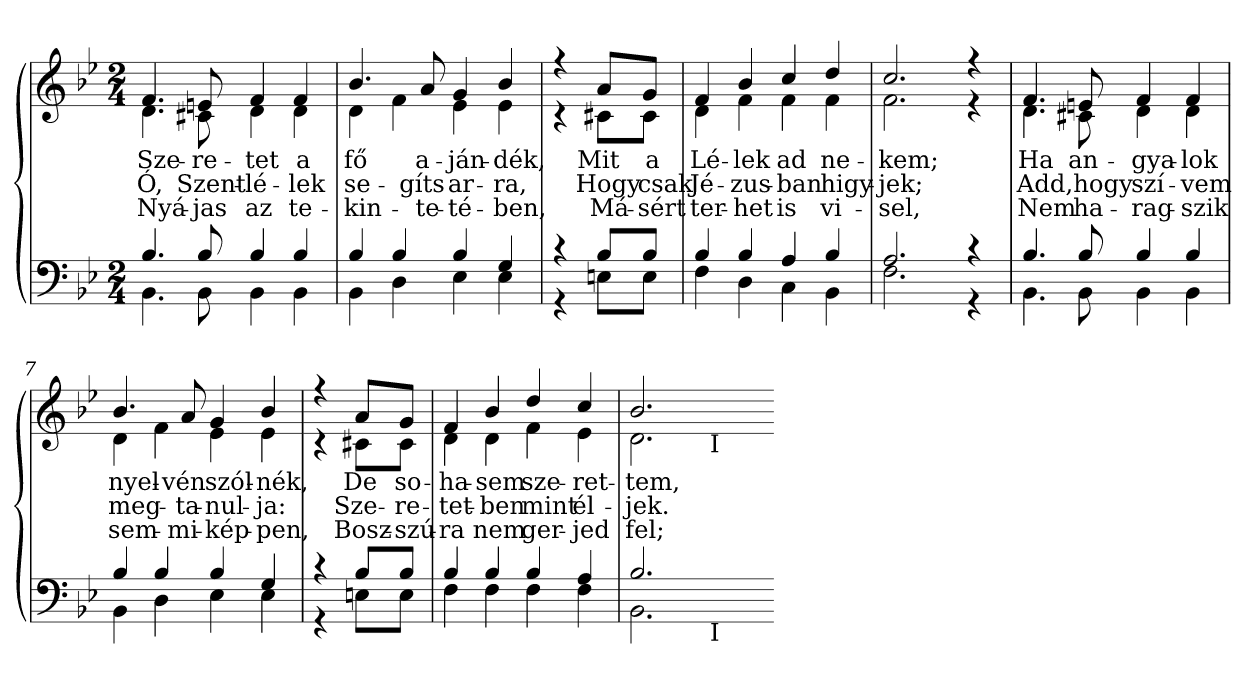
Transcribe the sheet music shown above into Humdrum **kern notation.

**kern	**kern	**text	**text	**text
*part2	*part1	*part1	*part1	*part1
*staff2	*staff1	*staff1	*staff1	*staff1
*clefF4	*clefG2	*	*	*
*k[b-e-]	*k[b-e-]	*	*	*
*B-:	*B-:	*	*	*
*M2/4+4/4	*M2/4+4/4	*	*	*
=1	=1	=1	=1	=1
*^	*	*	*	*
!	!	!LO:TX:a:B:t=Moderato	!	!	!
!	!	!	!LO:LY:b	!LO:LY:b	!LO:LY:b
*	*	*^	*	*	*
4.B-/	4.BB-\	4.f/	4.d\	Sze-	Ó,	Nyá-
!	!	!	!	!LO:LY:b	!LO:LY:b	!LO:LY:b
8B-/	8BB-\	8en/	8c#X\	-re-	Szent-	-jas
!	!	!	!	!LO:LY:b	!LO:LY:b	!LO:LY:b
4B-/	4BB-\	4f/	4d\	-tet	-lé-	az
!	!	!	!	!LO:LY:b	!LO:LY:b	!LO:LY:b
4B-/	4BB-\	4f/	4d\	a	-lek	te-
=2	=2	=2	=2	=2	=2	=2
!	!	!	!	!LO:LY:b	!LO:LY:b	!LO:LY:b
4B-/	4BB-\	4.b-/	4d\	fő	se-	-kin-
4B-/	4D\	.	4f\	.	.	.
!	!	!	!	!LO:LY:b	!LO:LY:b	!LO:LY:b
.	.	8a/	.	a-	-gíts	-te-
!	!	!	!	!LO:LY:b	!LO:LY:b	!LO:LY:b
4B-/	4E-\	4g/	4e-\	-ján-	ar-	-té-
!	!	!	!	!LO:LY:b	!LO:LY:b	!LO:LY:b
4G/	4E-\	4b-/	4e-\	-dék,	-ra,	-ben,
=3	=3	=3	=3	=3	=3	=3
4r	4r	4r	4r	.	.	.
!	!	!	!	!LO:LY:b	!LO:LY:b	!LO:LY:b
8B-/L	8En\L	8a/L	8c#X\L	Mit	Hogy	Má-
!	!	!	!	!LO:LY:b	!LO:LY:b	!LO:LY:b
8B-/J	8E\J	8g/J	8c#\J	a	csak	-sért
=4	=4	=4	=4	=4	=4	=4
!	!	!	!	!LO:LY:b	!LO:LY:b	!LO:LY:b
4B-/	4F\	4f/	4d\	Lé-	Jé-	ter-
!	!	!	!	!LO:LY:b	!LO:LY:b	!LO:LY:b
4B-/	4D\	4b-/	4f\	-lek	-zus-	-het
!	!	!	!	!LO:LY:b	!LO:LY:b	!LO:LY:b
4A/	4C\	4cc/	4f\	ad	-ban	is
!	!	!	!	!LO:LY:b	!LO:LY:b	!LO:LY:b
4B-/	4BB-\	4dd/	4f\	ne-	higy-	vi-
=5	=5	=5	=5	=5	=5	=5
!	!	!	!	!LO:LY:b	!LO:LY:b	!LO:LY:b
2.A/	2.F\	2.cc/	2.f\	-kem;	-jek;	-sel,
4r	4r	4r	4r	.	.	.
!!LO:LB:g=z	!!
=6	=6	=6	=6	=6	=6	=6
!	!	!	!	!LO:LY:b	!LO:LY:b	!LO:LY:b
4.B-/	4.BB-\	4.f/	4.d\	Ha	Add,	Nem
!	!	!	!	!LO:LY:b	!LO:LY:b	!LO:LY:b
8B-/	8BB-\	8en/	8c#X\	an-	hogy	ha-
!	!	!	!	!LO:LY:b	!LO:LY:b	!LO:LY:b
4B-/	4BB-\	4f/	4d\	-gya-	szí-	-rag-
!	!	!	!	!LO:LY:b	!LO:LY:b	!LO:LY:b
4B-/	4BB-\	4f/	4d\	-lok	-vem	-szik
=7	=7	=7	=7	=7	=7	=7
!	!	!	!	!LO:LY:b	!LO:LY:b	!LO:LY:b
4B-/	4BB-\	4.b-/	4d\	nyel-	meg-	sem-
4B-/	4D\	.	4f\	.	.	.
!	!	!	!	!LO:LY:b	!LO:LY:b	!LO:LY:b
.	.	8a/	.	-vén	-ta-	-mi-
!	!	!	!	!LO:LY:b	!LO:LY:b	!LO:LY:b
4B-/	4E-\	4g/	4e-\	szól-	-nul-	-kép-
!	!	!	!	!LO:LY:b	!LO:LY:b	!LO:LY:b
4G/	4E-\	4b-/	4e-\	-nék,	-ja:	-pen,
=8	=8	=8	=8	=8	=8	=8
4r	4r	4r	4r	.	.	.
!	!	!	!	!LO:LY:b	!LO:LY:b	!LO:LY:b
8B-/L	8En\L	8a/L	8c#X\L	De	Sze-	Bosz-
!	!	!	!	!LO:LY:b	!LO:LY:b	!LO:LY:b
8B-/J	8E\J	8g/J	8c#\J	so-	-re-	-szú-
=9	=9	=9	=9	=9	=9	=9
!	!	!	!	!LO:LY:b	!LO:LY:b	!LO:LY:b
4B-/	4F\	4f/	4d\	-ha-	-tet-	-ra
!	!	!	!	!LO:LY:b	!LO:LY:b	!LO:LY:b
4B-/	4F\	4b-/	4d\	-sem	-ben	nem
!	!	!	!	!LO:LY:b	!LO:LY:b	!LO:LY:b
4B-/	4F\	4dd/	4f\	sze-	mint	ger-
!	!	!	!	!LO:LY:b	!LO:LY:b	!LO:LY:b
4A/	4F\	4cc/	4e-\	-ret-	él-	-jed
*	*	*v	*v	*	*	*
=10	=10	=10	=10	=10	=10
*	*	*^	*	*	*
!	!	!	!	!LO:LY:b	!LO:LY:b	!LO:LY:b
*	*^	*	*^	*	*	*
2.B-/	2.BB-\	4ryy	2.b-/	2.d\	4ryy	-tem,	-jek.	fel;
.	.	8ryy	.	.	8ryy	.	.	.
.	.	32ryy	.	.	32ryy	.	.	.
!	!	!	!	!	!LO:TX:b:t=I	!	!	!
!	!	!LO:TX:b:t=I	!	!	!	!	!	!
.	.	4ryy	.	.	4ryy	.	.	.
.	.	16.ryy	.	.	16.ryy	.	.	.
*v	*v	*v	*	*	*	*	*	*
*	*v	*v	*v	*	*	*
=-	=-	=-	=-	=-
*-	*-	*-	*-	*-
